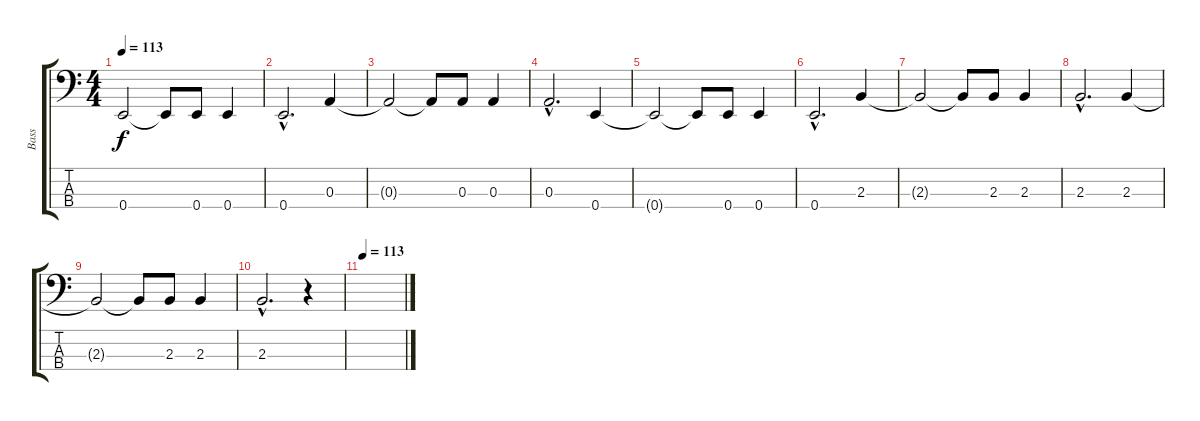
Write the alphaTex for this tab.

\track ("Bass" "Bass") {instrument electricguitarjazz}
\staff {score tabs}
\tuning (G2 D2 A1 E1) {hide}
\ts (4 4)
\tempo 113
\clef f4
\ks c
0.4{t}.2{dy f} 0.4{t}.8 0.4.8 0.4.4 |
0.4{hac}.2{d} 0.3.4 |
0.3{t}.2 0.3{t}.8 0.3.8 0.3.4 |
0.3{hac}.2{d} 0.4.4 |
0.4{t}.2 0.4{t}.8 0.4.8 0.4.4 |
0.4{hac}.2{d} 2.3.4 |
2.3{t}.2 2.3{t}.8 2.3.8 2.3.4 |
2.3{hac}.2{d} 2.3.4 |
2.3{t}.2 2.3{t}.8 2.3.8 2.3.4 |
2.3{hac}.2{d} r.4 |
\tempo 113
